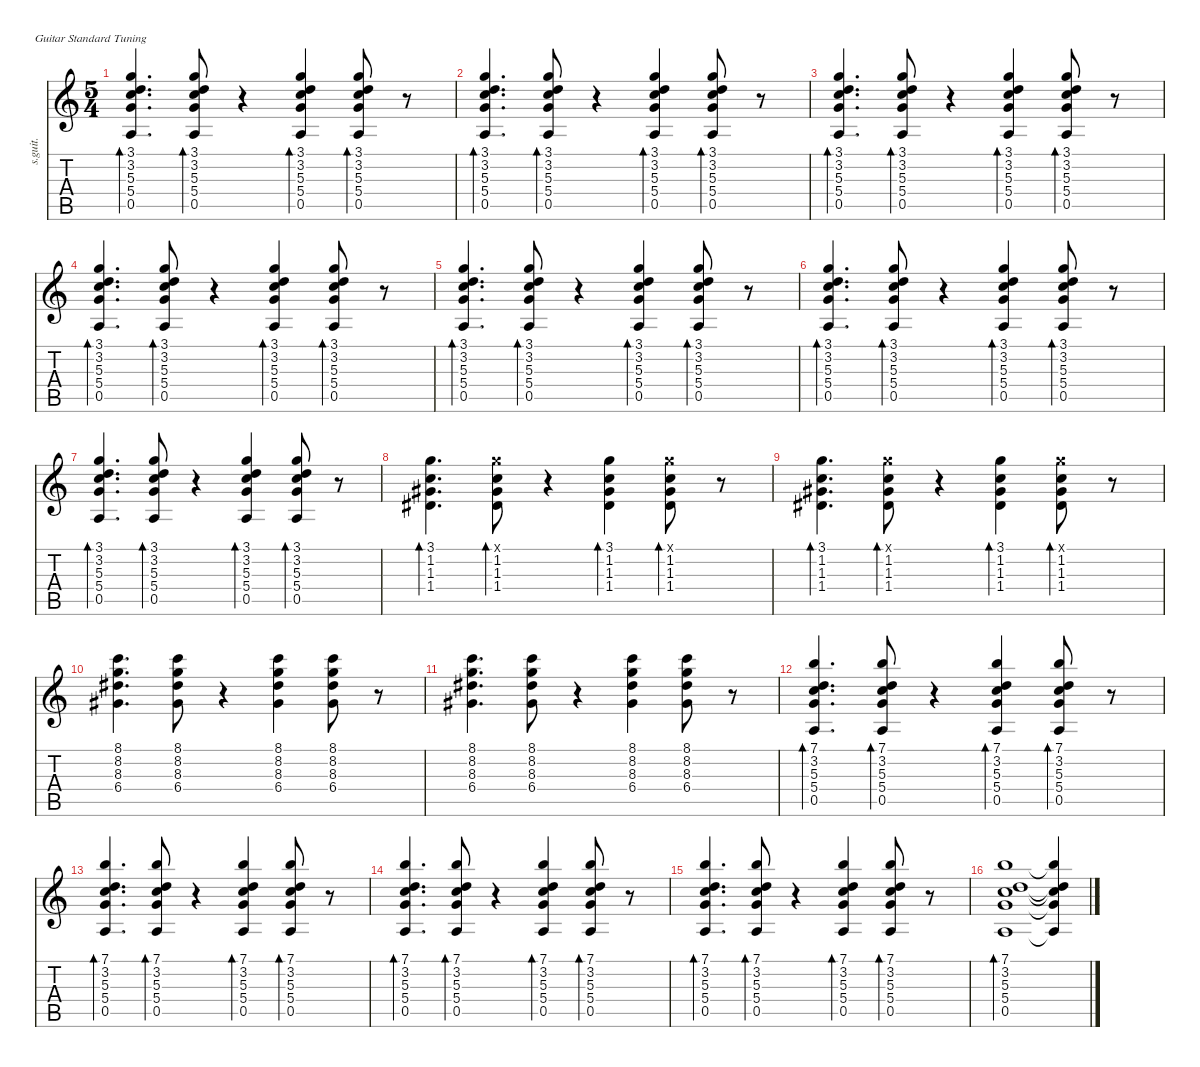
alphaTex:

\defaultSystemsLayout 4
\hideDynamics
\bracketExtendMode nobrackets
\track ("Guthrie Govan" "s.guit.") {instrument distortionguitar}
\staff {score tabs}
\tuning (E4 B3 G3 D3 A2 E2)
\ts (5 4)
\tempo (152 hide)
\clef g2
\ks c
(3.1 3.2 5.3 5.4 0.5).4{d bd 30 dy f} (3.1 3.2 5.3 5.4 0.5).8{bd 30} r.4 (3.1 3.2 5.3 5.4 0.5).4{bd 30} (3.1 3.2 5.3 5.4 0.5).8{bd 30} r.8 |
(3.1 3.2 5.3 5.4 0.5).4{d bd 30} (3.1 3.2 5.3 5.4 0.5).8{bd 30} r.4 (3.1 3.2 5.3 5.4 0.5).4{bd 30} (3.1 3.2 5.3 5.4 0.5).8{bd 30} r.8 |
(3.1 3.2 5.3 5.4 0.5).4{d bd 30} (3.1 3.2 5.3 5.4 0.5).8{bd 30} r.4 (3.1 3.2 5.3 5.4 0.5).4{bd 30} (3.1 3.2 5.3 5.4 0.5).8{bd 30} r.8 |
(3.1 3.2 5.3 5.4 0.5).4{d bd 30} (3.1 3.2 5.3 5.4 0.5).8{bd 30} r.4 (3.1 3.2 5.3 5.4 0.5).4{bd 30} (3.1 3.2 5.3 5.4 0.5).8{bd 30} r.8 |
(3.1 3.2 5.3 5.4 0.5).4{d bd 30} (3.1 3.2 5.3 5.4 0.5).8{bd 30} r.4 (3.1 3.2 5.3 5.4 0.5).4{bd 30} (3.1 3.2 5.3 5.4 0.5).8{bd 30} r.8 |
(3.1 3.2 5.3 5.4 0.5).4{d bd 30} (3.1 3.2 5.3 5.4 0.5).8{bd 30} r.4 (3.1 3.2 5.3 5.4 0.5).4{bd 30} (3.1 3.2 5.3 5.4 0.5).8{bd 30} r.8 |
(3.1 3.2 5.3 5.4 0.5).4{d bd 30} (3.1 3.2 5.3 5.4 0.5).8{bd 30} r.4 (3.1 3.2 5.3 5.4 0.5).4{bd 30} (3.1 3.2 5.3 5.4 0.5).8{bd 30} r.8 |
(3.1 1.2 1.3{acc #} 1.4{acc #}).4{d bd 30} (3.1{x} 1.2 1.3{acc #} 1.4{acc #}).8{bd 30} r.4 (3.1 1.2 1.3{acc #} 1.4{acc #}).4{bd 30} (3.1{x} 1.2 1.3{acc #} 1.4{acc #}).8{bd 30} r.8 |
(3.1 1.2 1.3{acc #} 1.4{acc #}).4{d bd 30} (3.1{x} 1.2 1.3{acc #} 1.4{acc #}).8{bd 30} r.4 (3.1 1.2 1.3{acc #} 1.4{acc #}).4{bd 30} (3.1{x} 1.2 1.3{acc #} 1.4{acc #}).8{bd 30} r.8 |
(8.1 8.2 8.3{acc #} 6.4{acc #}).4{d} (8.1 8.2 8.3{acc #} 6.4{acc #}).8 r.4 (8.1 8.2 8.3{acc #} 6.4{acc #}).4 (8.1 8.2 8.3{acc #} 6.4{acc #}).8 r.8 |
(8.1 8.2 8.3{acc #} 6.4{acc #}).4{d} (8.1 8.2 8.3{acc #} 6.4{acc #}).8 r.4 (8.1 8.2 8.3{acc #} 6.4{acc #}).4 (8.1 8.2 8.3{acc #} 6.4{acc #}).8 r.8 |
(7.1 3.2 5.3 5.4 0.5).4{d bd 30} (7.1 3.2 5.3 5.4 0.5).8{bd 30} r.4 (7.1 3.2 5.3 5.4 0.5).4{bd 30} (7.1 3.2 5.3 5.4 0.5).8{bd 30} r.8 |
(7.1 3.2 5.3 5.4 0.5).4{d bd 30} (7.1 3.2 5.3 5.4 0.5).8{bd 30} r.4 (7.1 3.2 5.3 5.4 0.5).4{bd 30} (7.1 3.2 5.3 5.4 0.5).8{bd 30} r.8 |
(7.1 3.2 5.3 5.4 0.5).4{d bd 30} (7.1 3.2 5.3 5.4 0.5).8{bd 30} r.4 (7.1 3.2 5.3 5.4 0.5).4{bd 30} (7.1 3.2 5.3 5.4 0.5).8{bd 30} r.8 |
(7.1 3.2 5.3 5.4 0.5).4{d bd 30} (7.1 3.2 5.3 5.4 0.5).8{bd 30} r.4 (7.1 3.2 5.3 5.4 0.5).4{bd 30} (7.1 3.2 5.3 5.4 0.5).8{bd 30} r.8 |
(7.1 3.2 5.3 5.4 0.5).1{bd 30} (7.1{t} 3.2{t} 5.3{t} 5.4{t} 0.5{t}).4
